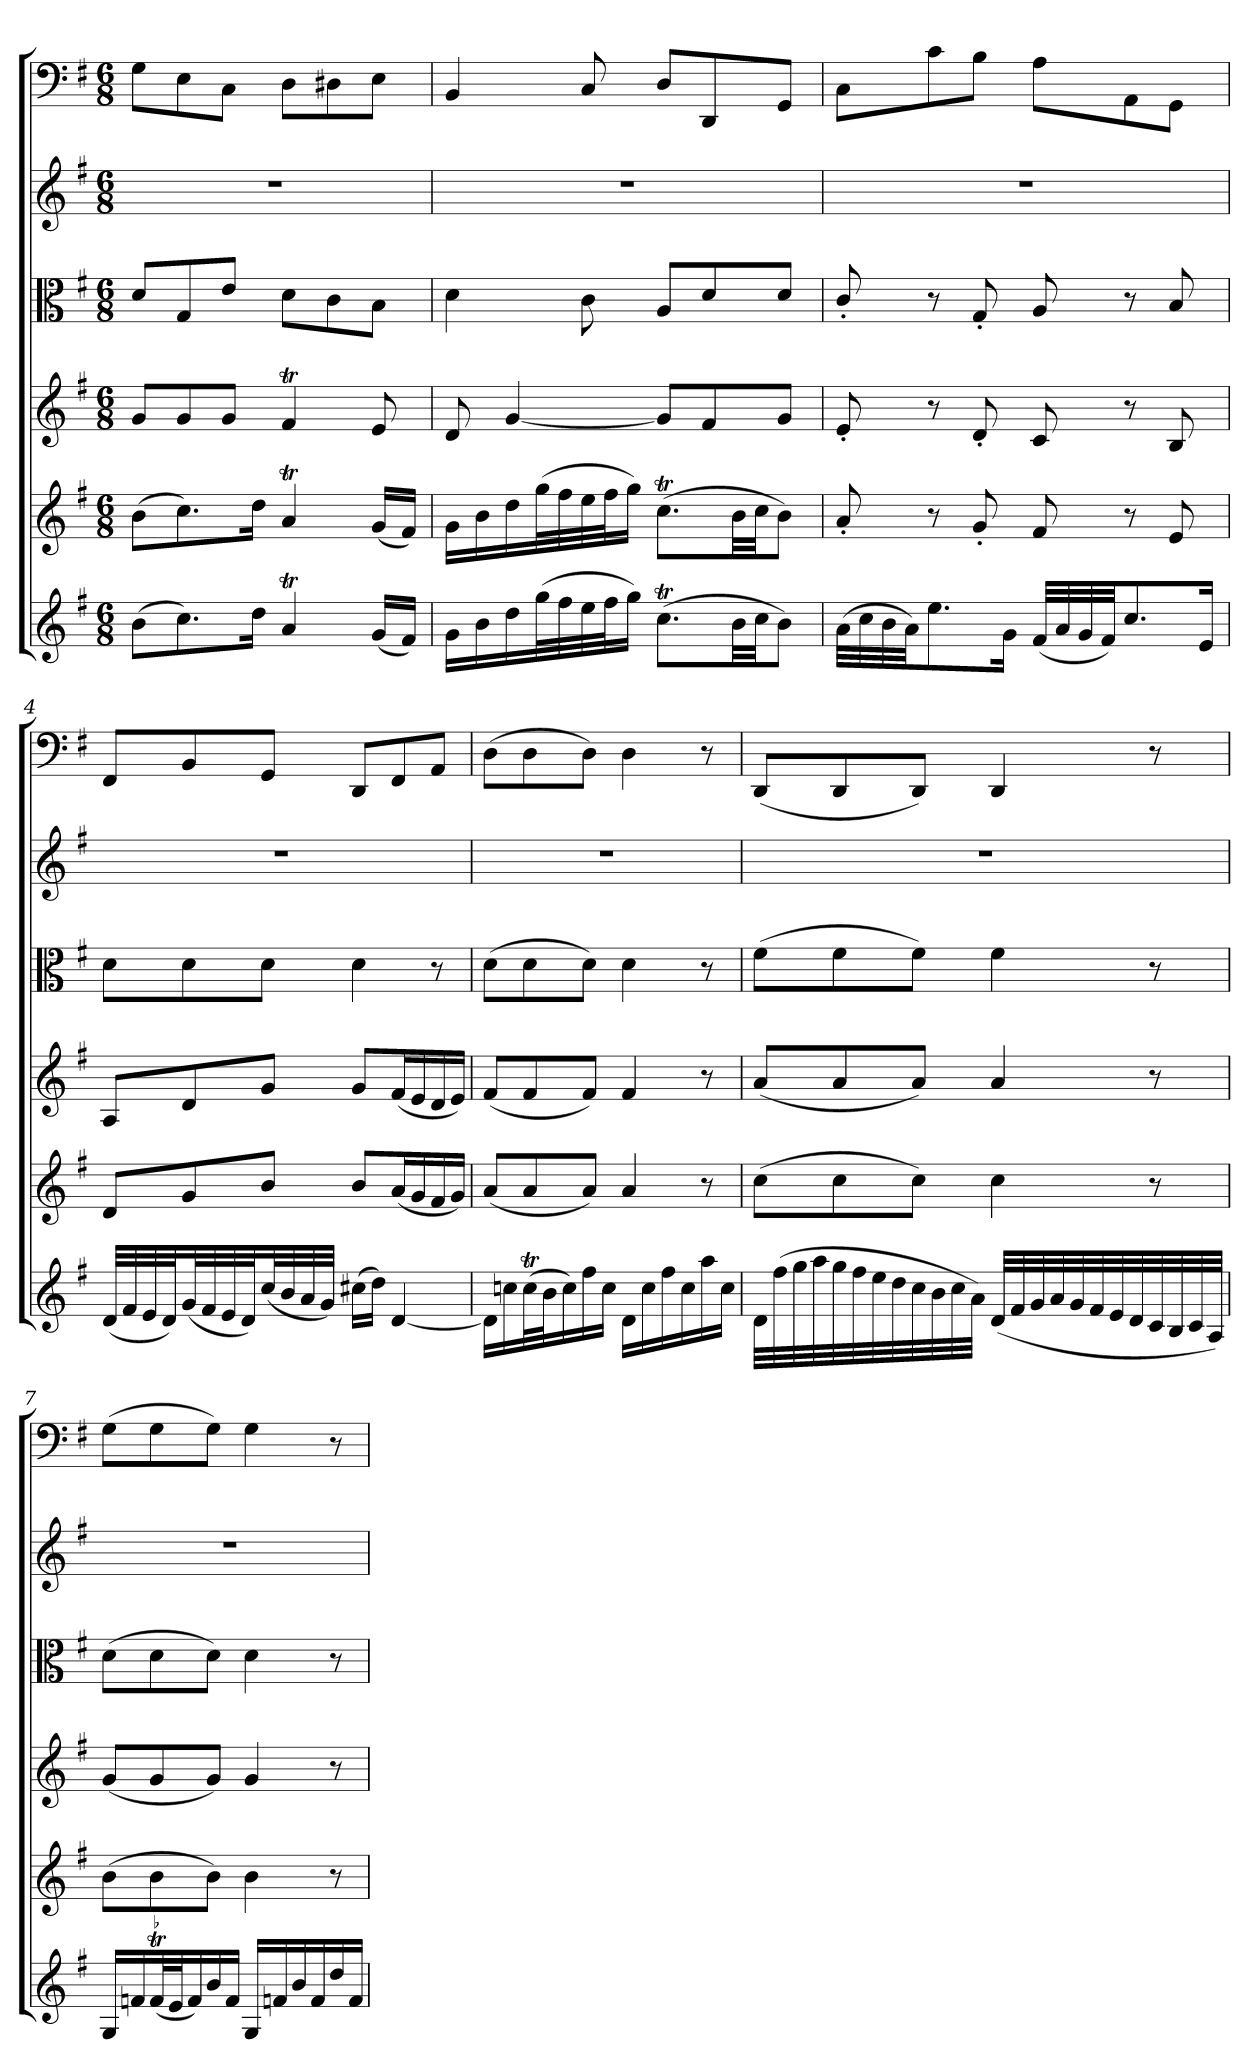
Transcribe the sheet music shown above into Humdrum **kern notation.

**kern	**kern	**kern	**kern	**kern	**kern
*part6	*part5	*part4	*part3	*part2	*part1
*staff6	*staff5	*staff4	*staff3	*staff2	*staff1
*clefG2	*clefG2	*clefG2	*clefC3	*clefG2	*clefF4
*k[f#]	*k[f#]	*k[f#]	*k[f#]	*k[f#]	*k[f#]
*G:	*G:	*G:	*G:	*G:	*G:
*M6/8	*M6/8	*M6/8	*M6/8	*M6/8	*M6/8
=1	=1	=1	=1	=1	=1
(8b\L	(8b\L	8g/L	8d/L	2.r	8G\L
8.cc\)	8.cc\)	8g/	8G/	.	8E\
.	.	8g/J	8e/J	.	8C\J
16dd\Jk	16dd\Jk	.	.	.	.
4aT/	4aT/	4f#t/	8d\L	.	8D\L
.	.	.	8c\	.	8D#X\
(16g/LL	(16g/LL	8e/	8B\J	.	8E\J
16f#/JJ)	16f#/JJ)	.	.	.	.
=2	=2	=2	=2	=2	=2
16g\LL	16g\LL	8d/	4d\	2.r	4BB/
16b\	16b\	.	.	.	.
16dd\	16dd\	[4g/	.	.	.
(32gg\L	(32gg\L	.	.	.	.
32ff#\	32ff#\	.	.	.	.
32ee\	32ee\	.	8c\	.	8C/
32ff#\J	32ff#\J	.	.	.	.
16gg\JJ)	16gg\JJ)	.	.	.	.
(8.ccT\L	(8.ccT\L	8g/L]	8A/L	.	8D/L
.	.	8f#/	8d/	.	8DD/
32b\LL	32b\LL	.	.	.	.
32cc\JJ	32cc\JJ	.	.	.	.
8b\J)	8b\J)	8g/J	8d/J	.	8GG/J
=3	=3	=3	=3	=3	=3
(32a\LLL	8a'/	8e'/	8c'/	2.r	8C\L
32cc\	.	.	.	.	.
32b\	.	.	.	.	.
32a\JJ)	.	.	.	.	.
8.ee\	8r	8r	8r	.	8c\
.	8g'/	8d'/	8G'/	.	8B\J
16g\Jk	.	.	.	.	.
(32f#/LLL	8f#/	8c/	8A/	.	8A\L
32a/	.	.	.	.	.
32g/	.	.	.	.	.
32f#/JJ)	.	.	.	.	.
8.cc/	8r	8r	8r	.	8AA\
.	8e/	8B/	8B/	.	8GG\J
16e/Jk	.	.	.	.	.
=4	=4	=4	=4	=4	=4
(32d/LLL	8d/L	8A/L	8d\L	2.r	8FF#/L
32f#/	.	.	.	.	.
32e/	.	.	.	.	.
32d/J)	.	.	.	.	.
(32g/L	8g/	8d/	8d\	.	8BB/
32f#/	.	.	.	.	.
32e/	.	.	.	.	.
32d/J)	.	.	.	.	.
(32cc/L	8b/J	8g/J	8d\J	.	8GG/J
32b/	.	.	.	.	.
32a/	.	.	.	.	.
32g/JJJ)	.	.	.	.	.
(16cc#X\LL	8b/L	8g/L	4d\	.	8DD/L
16dd\JJ)	.	.	.	.	.
[4d/	(16a/L	(16f#/L	.	.	8FF#/
.	16g/	16e/	.	.	.
.	16f#/	16d/	8r	.	8AA/J
.	16g/JJ)	16e/JJ)	.	.	.
=5	=5	=5	=5	=5	=5
16d\LL]	(8a/L	(8f#/L	(8d\L	2.r	(8D\L
16ccn\	.	.	.	.	.
(32ccT\L	8a/	8f#/	8d\	.	8D\
32b\J	.	.	.	.	.
16cc\)	.	.	.	.	.
16ff#\	8a/J)	8f#/J)	8d\J)	.	8D\J)
16cc\JJ	.	.	.	.	.
16d\LL	4a/	4f#/	4d\	.	4D\
16cc\	.	.	.	.	.
16ff#\	.	.	.	.	.
16cc\	.	.	.	.	.
16aa\	8r	8r	8r	.	8r
16cc\JJ	.	.	.	.	.
=6	=6	=6	=6	=6	=6
32d\LLL	(8cc\L	(8a/L	(8f#\L	2.r	(8DD/L
(32ff#\	.	.	.	.	.
32gg\	.	.	.	.	.
32aa\	.	.	.	.	.
32gg\	8cc\	8a/	8f#\	.	8DD/
32ff#\	.	.	.	.	.
32ee\	.	.	.	.	.
32dd\	.	.	.	.	.
32cc\	8cc\J)	8a/J)	8f#\J)	.	8DD/J)
32b\	.	.	.	.	.
32cc\	.	.	.	.	.
32a\JJJ)	.	.	.	.	.
(32d/LLL	4cc\	4a/	4f#\	.	4DD/
32f#/	.	.	.	.	.
32g/	.	.	.	.	.
32a/	.	.	.	.	.
32g/	.	.	.	.	.
32f#/	.	.	.	.	.
32e/	.	.	.	.	.
32d/	.	.	.	.	.
32c/	8r	8r	8r	.	8r
32B/	.	.	.	.	.
32c/	.	.	.	.	.
32A/JJJ)	.	.	.	.	.
=7	=7	=7	=7	=7	=7
16G/LL	(8b\L	(8g/L	(8d\L	2.r	(8G\L
16fn/	.	.	.	.	.
!LO:TR:acc=-	!	!	!	!	!
(32ft/L	8b\	8g/	8d\	.	8G\
32e/J	.	.	.	.	.
16f/)	.	.	.	.	.
16b/	8b\J)	8g/J)	8d\J)	.	8G\J)
16f/JJ	.	.	.	.	.
16G/LL	4b\	4g/	4d\	.	4G\
16fn/	.	.	.	.	.
16b/	.	.	.	.	.
16f/	.	.	.	.	.
16dd/	8r	8r	8r	.	8r
16f/JJ	.	.	.	.	.
=	=	=	=	=	=
*-	*-	*-	*-	*-	*-
